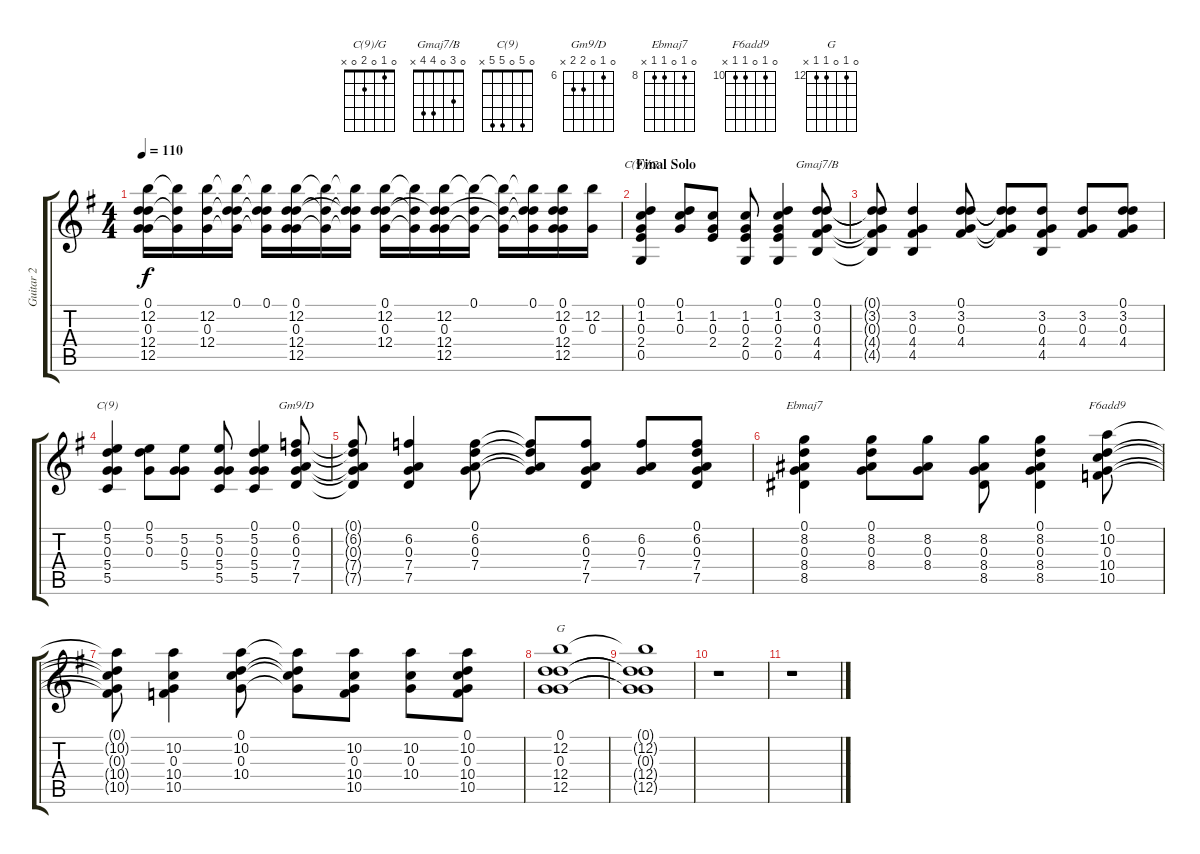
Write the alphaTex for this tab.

\track ("Guitar 2" "Guitar 2") {instrument electricguitarjazz}
\staff {score tabs}
\tuning (D4 B3 G3 D3 G2 D2) {hide}
\chord ("C(9)/G" 0 1 0 2 0 x)
\chord ("Gmaj7/B" 0 3 0 4 4 x)
\chord ("C(9)" 0 5 0 5 5 x)
\chord ("Gm9/D" 0 6 0 7 7 x) {firstfret 6}
\chord ("Ebmaj7" 0 8 0 8 8 x) {firstfret 8}
\chord ("F6add9" 0 10 0 10 10 x) {firstfret 10}
\chord ("G" 0 12 0 12 12 x) {firstfret 12}
\ts (4 4)
\tempo 110
\clef g2
\ks g
(0.1 12.2 0.3 12.4 12.5).16{dy f} (0.1{t} 12.2{t} 0.3{t}).16 (12.2 0.3 12.4).16 (0.1 12.2{t} 0.3{t} 12.4{t}).16 (0.1 12.2{t} 0.3{t} 12.4{t}).16 (0.1 12.2 0.3 12.4 12.5).16 (12.2{t} 0.3{t} 12.4{t}).16 (0.1{t} 12.2{t} 0.3{t} 12.4{t}).16 (0.1 12.2 0.3 12.4).16 (12.2{t} 0.3{t} 12.4{t}).16 (0.1{t} 12.2 0.3 12.4 12.5).16 (0.1 12.2{t} 0.3{t}).16 (12.2{t} 0.3{t} 12.4{t}).16 (0.1 12.2{t} 0.3{t} 12.4{t}).16 (0.1 12.2 0.3 12.4 12.5).16 (12.2 0.3).16 |
\section ("" "Final Solo")
(0.1 1.2 0.3 2.4 0.5).4{ch "C(9)/G"} (0.1 1.2 0.3).8 (1.2 0.3 2.4).8 (1.2 0.3 2.4 0.5).8 (0.1 1.2 0.3 2.4 0.5).4 (0.1 3.2 0.3 4.4 4.5).8{ch "Gmaj7/B"} |
(0.1{t} 3.2{t} 0.3{t} 4.4{t} 4.5{t}).8 (3.2 0.3 4.4 4.5).4 (0.1 3.2 0.3 4.4).8 (0.1{t} 3.2{t} 0.3{t} 4.4{t}).8 (3.2 0.3 4.4 4.5).8 (3.2 0.3 4.4).8 (0.1 3.2 0.3 4.4).8 |
(0.1 5.2 0.3 5.4 5.5).4{ch "C(9)"} (0.1 5.2 0.3).8 (5.2 0.3 5.4).8 (5.2 0.3 5.4 5.5).8 (0.1 5.2 0.3 5.4 5.5).4 (0.1 6.2 0.3 7.4 7.5).8{ch "Gm9/D"} |
(0.1{t} 6.2{t} 0.3{t} 7.4{t} 7.5{t}).8 (6.2 0.3 7.4 7.5).4 (0.1 6.2 0.3 7.4).8 (0.1{t} 6.2{t} 0.3{t} 7.4{t}).8 (6.2 0.3 7.4 7.5).8 (6.2 0.3 7.4).8 (0.1 6.2 0.3 7.4 7.5).8 |
(0.1 8.2 0.3 8.4 8.5).4{ch "Ebmaj7"} (0.1 8.2 0.3 8.4).8 (8.2 0.3 8.4).8 (8.2 0.3 8.4 8.5).8 (0.1 8.2 0.3 8.4 8.5).4 (0.1 10.2 0.3 10.4 10.5).8{ch "F6add9"} |
(0.1{t} 10.2{t} 0.3{t} 10.4{t} 10.5{t}).8 (10.2 0.3 10.4 10.5).4 (0.1 10.2 0.3 10.4).8 (0.1{t} 10.2{t} 0.3{t} 10.4{t}).8 (10.2 0.3 10.4 10.5).8 (10.2 0.3 10.4).8 (0.1 10.2 0.3 10.4 10.5).8 |
(0.1 12.2 0.3 12.4 12.5).1{ch "G"} |
(0.1{t} 12.2{t} 0.3{t} 12.4{t} 12.5{t}).1 |
r.1 |
r.1
